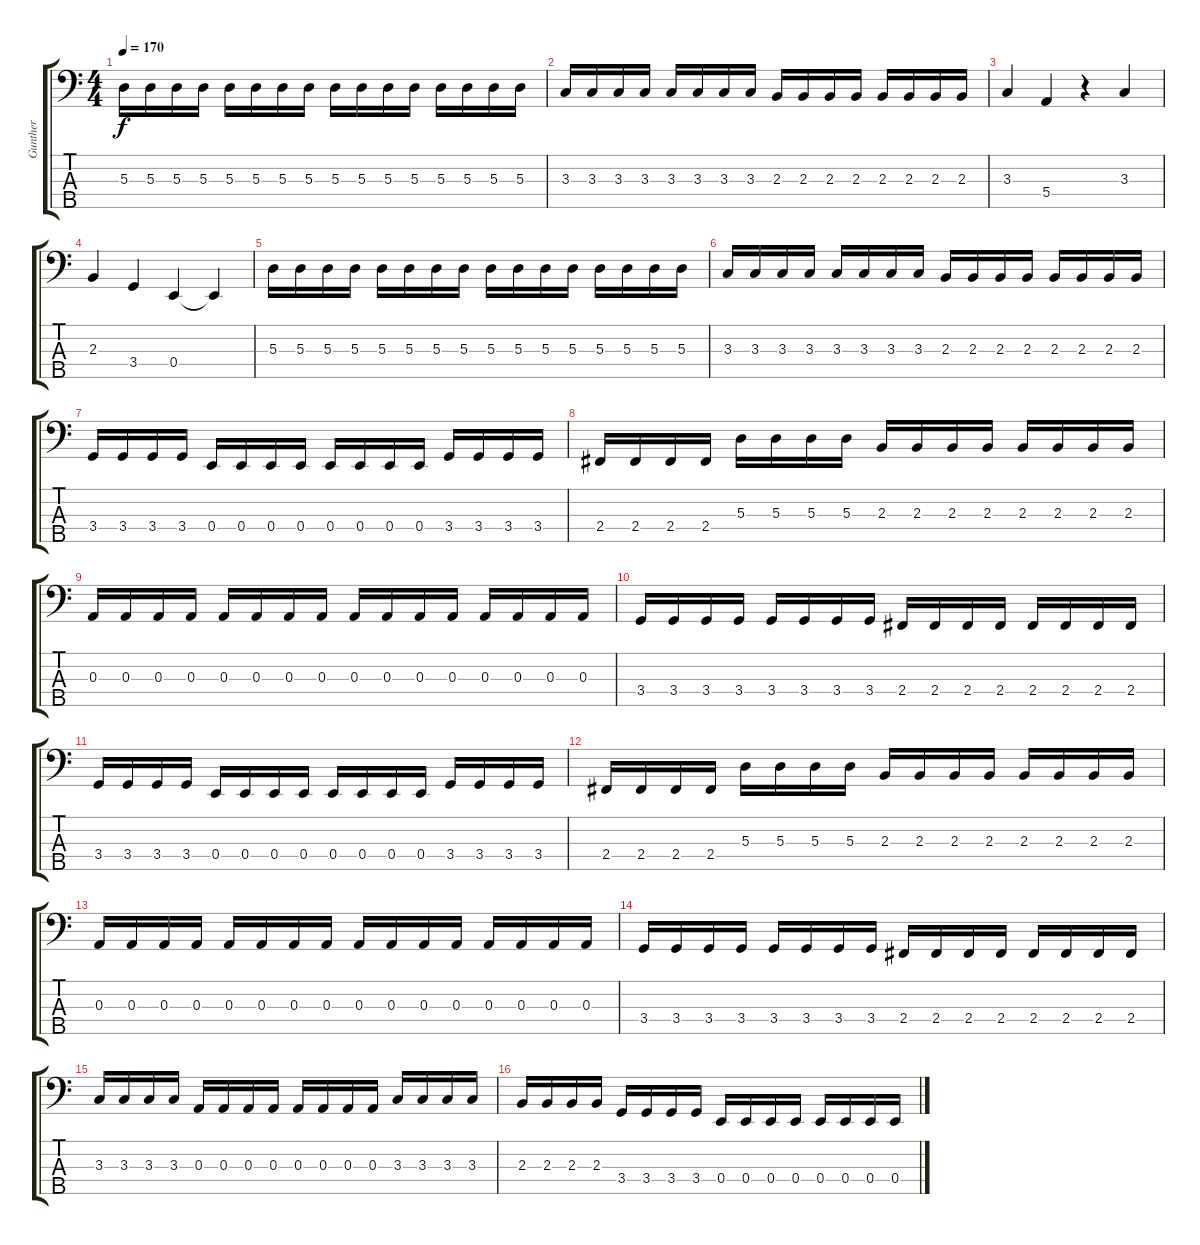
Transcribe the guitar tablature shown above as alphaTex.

\track ("Gunther" "Gunther") {instrument electricbasspick}
\staff {score tabs}
\tuning (G2 D2 A1 E1 B0) {hide}
\ts (4 4)
\tempo 170
\clef f4
\ks c
5.3.16{dy f} 5.3.16 5.3.16 5.3.16 5.3.16 5.3.16 5.3.16 5.3.16 5.3.16 5.3.16 5.3.16 5.3.16 5.3.16 5.3.16 5.3.16 5.3.16 |
3.3.16 3.3.16 3.3.16 3.3.16 3.3.16 3.3.16 3.3.16 3.3.16 2.3.16 2.3.16 2.3.16 2.3.16 2.3.16 2.3.16 2.3.16 2.3.16 |
3.3.4 5.4.4 r.4 3.3.4 |
2.3.4 3.4.4 0.4.4 0.4{t}.4 |
5.3.16 5.3.16 5.3.16 5.3.16 5.3.16 5.3.16 5.3.16 5.3.16 5.3.16 5.3.16 5.3.16 5.3.16 5.3.16 5.3.16 5.3.16 5.3.16 |
3.3.16 3.3.16 3.3.16 3.3.16 3.3.16 3.3.16 3.3.16 3.3.16 2.3.16 2.3.16 2.3.16 2.3.16 2.3.16 2.3.16 2.3.16 2.3.16 |
3.4.16 3.4.16 3.4.16 3.4.16 0.4.16 0.4.16 0.4.16 0.4.16 0.4.16 0.4.16 0.4.16 0.4.16 3.4.16 3.4.16 3.4.16 3.4.16 |
2.4.16 2.4.16 2.4.16 2.4.16 5.3.16 5.3.16 5.3.16 5.3.16 2.3.16 2.3.16 2.3.16 2.3.16 2.3.16 2.3.16 2.3.16 2.3.16 |
0.3.16 0.3.16 0.3.16 0.3.16 0.3.16 0.3.16 0.3.16 0.3.16 0.3.16 0.3.16 0.3.16 0.3.16 0.3.16 0.3.16 0.3.16 0.3.16 |
3.4.16 3.4.16 3.4.16 3.4.16 3.4.16 3.4.16 3.4.16 3.4.16 2.4.16 2.4.16 2.4.16 2.4.16 2.4.16 2.4.16 2.4.16 2.4.16 |
3.4.16 3.4.16 3.4.16 3.4.16 0.4.16 0.4.16 0.4.16 0.4.16 0.4.16 0.4.16 0.4.16 0.4.16 3.4.16 3.4.16 3.4.16 3.4.16 |
2.4.16 2.4.16 2.4.16 2.4.16 5.3.16 5.3.16 5.3.16 5.3.16 2.3.16 2.3.16 2.3.16 2.3.16 2.3.16 2.3.16 2.3.16 2.3.16 |
0.3.16 0.3.16 0.3.16 0.3.16 0.3.16 0.3.16 0.3.16 0.3.16 0.3.16 0.3.16 0.3.16 0.3.16 0.3.16 0.3.16 0.3.16 0.3.16 |
3.4.16 3.4.16 3.4.16 3.4.16 3.4.16 3.4.16 3.4.16 3.4.16 2.4.16 2.4.16 2.4.16 2.4.16 2.4.16 2.4.16 2.4.16 2.4.16 |
3.3.16 3.3.16 3.3.16 3.3.16 0.3.16 0.3.16 0.3.16 0.3.16 0.3.16 0.3.16 0.3.16 0.3.16 3.3.16 3.3.16 3.3.16 3.3.16 |
2.3.16 2.3.16 2.3.16 2.3.16 3.4.16 3.4.16 3.4.16 3.4.16 0.4.16 0.4.16 0.4.16 0.4.16 0.4.16 0.4.16 0.4.16 0.4.16
